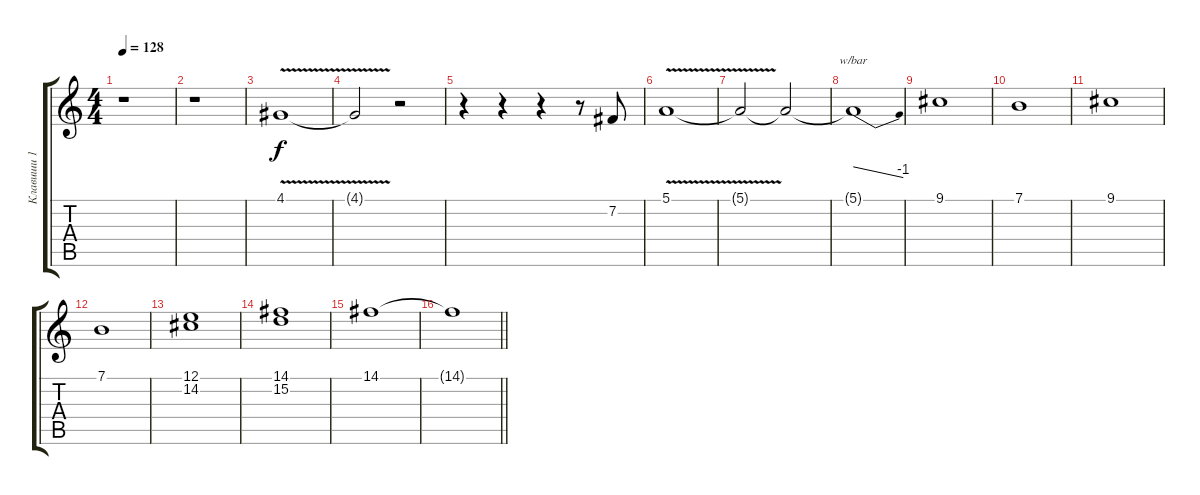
\track ("Клавиши 1" "Клавиши 1") {instrument stringensemble1}
\staff {score tabs}
\tuning (E4 B3 G3 D3 A2 E2) {hide}
\ts (4 4)
\tempo 128
\clef g2
\ks c
r.1{dy f} |
r.1 |
4.1{v}.1{volume 0} |
4.1{t}.2 r.2 |
r.4 r.4 r.4 r.8 7.2.8{volume 5 instrument stringensemble1} |
5.1{v}.1 |
5.1{t}.2 5.1{t}.2 |
5.1{t}.1{tbe (dive default 0 0 60 -4)} |
9.1.1{volume 7 instrument flute} |
7.1.1 |
9.1.1 |
7.1.1 |
(12.1 14.2).1 |
(14.1 15.2).1 |
14.1.1 |
\barLineRight lightlight
14.1{t}.1
